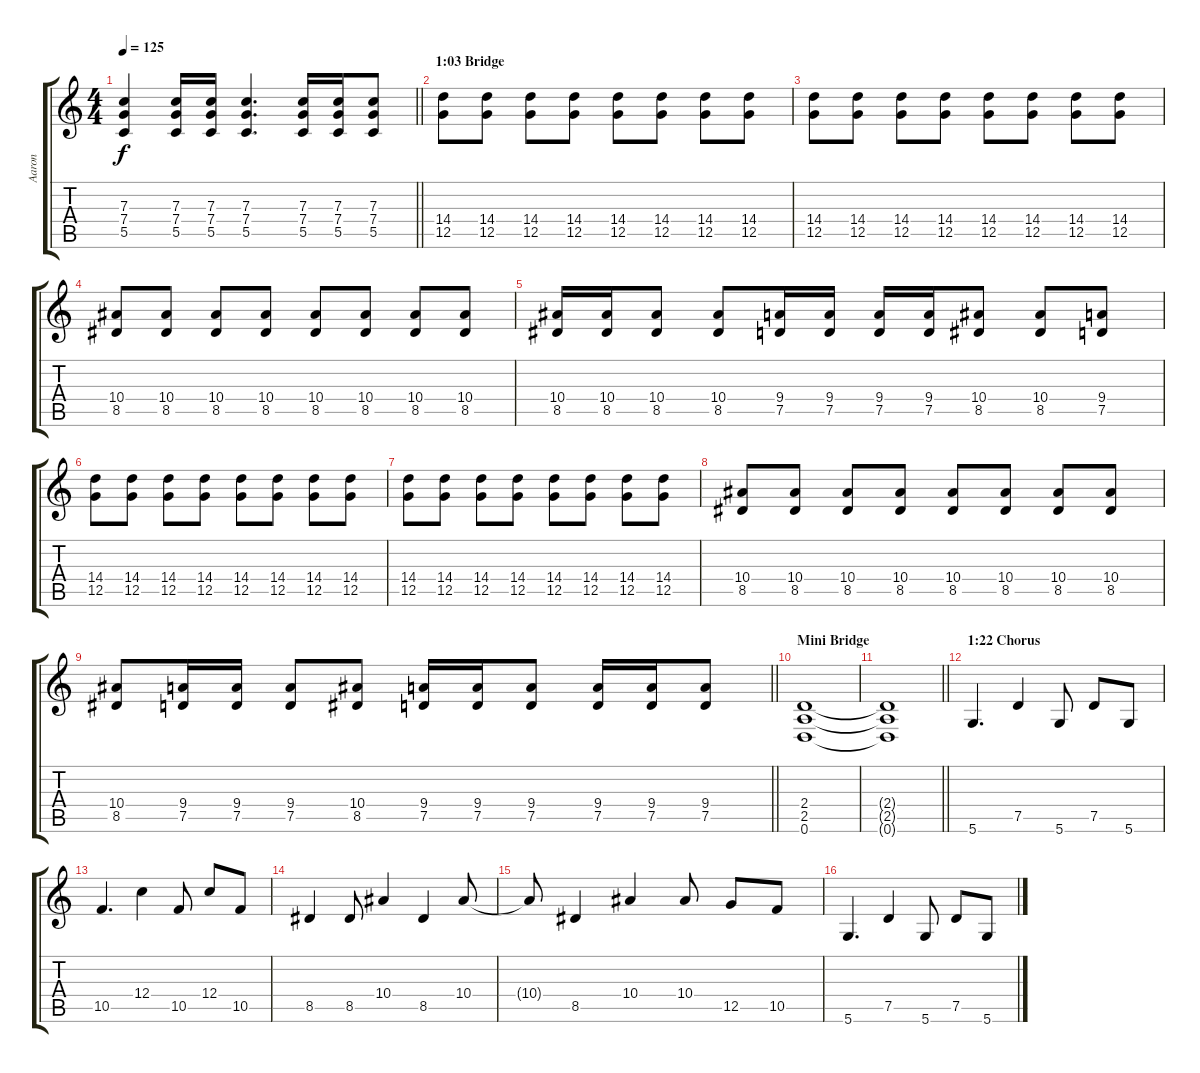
\track ("Aaron" "Aaron") {instrument distortionguitar}
\staff {score tabs}
\tuning (D4 A3 F3 C3 G2 D2) {hide}
\ts (4 4)
\tempo 125
\clef g2
\barLineRight lightlight
\ks c
(7.3{t} 7.4{t} 5.5{t}).4{dy f} (7.3 7.4 5.5).16 (7.3 7.4 5.5).16 (7.3 7.4 5.5).4{d} (7.3 7.4 5.5).16 (7.3 7.4 5.5).16 (7.3 7.4 5.5).8 |
\section ("" "1:03 Bridge")
(14.4 12.5).8 (14.4 12.5).8 (14.4 12.5).8 (14.4 12.5).8 (14.4 12.5).8 (14.4 12.5).8 (14.4 12.5).8 (14.4 12.5).8 |
(14.4 12.5).8 (14.4 12.5).8 (14.4 12.5).8 (14.4 12.5).8 (14.4 12.5).8 (14.4 12.5).8 (14.4 12.5).8 (14.4 12.5).8 |
(10.4 8.5).8 (10.4 8.5).8 (10.4 8.5).8 (10.4 8.5).8 (10.4 8.5).8 (10.4 8.5).8 (10.4 8.5).8 (10.4 8.5).8 |
(10.4 8.5).16 (10.4 8.5).16 (10.4 8.5).8 (10.4 8.5).8 (9.4 7.5).16 (9.4 7.5).16 (9.4 7.5).16 (9.4 7.5).16 (10.4 8.5).8 (10.4 8.5).8 (9.4 7.5).8 |
(14.4 12.5).8 (14.4 12.5).8 (14.4 12.5).8 (14.4 12.5).8 (14.4 12.5).8 (14.4 12.5).8 (14.4 12.5).8 (14.4 12.5).8 |
(14.4 12.5).8 (14.4 12.5).8 (14.4 12.5).8 (14.4 12.5).8 (14.4 12.5).8 (14.4 12.5).8 (14.4 12.5).8 (14.4 12.5).8 |
(10.4 8.5).8 (10.4 8.5).8 (10.4 8.5).8 (10.4 8.5).8 (10.4 8.5).8 (10.4 8.5).8 (10.4 8.5).8 (10.4 8.5).8 |
\barLineRight lightlight
(10.4 8.5).8 (9.4 7.5).16 (9.4 7.5).16 (9.4 7.5).8 (10.4 8.5).8 (9.4 7.5).16 (9.4 7.5).16 (9.4 7.5).8 (9.4 7.5).16 (9.4 7.5).16 (9.4 7.5).8 |
\section ("" "Mini Bridge")
(2.4 2.5 0.6).1 |
\barLineRight lightlight
(2.4{t} 2.5{t} 0.6{t}).1 |
\section ("" "1:22 Chorus")
5.6.4{d} 7.5.4 5.6.8 7.5.8 5.6.8 |
10.5.4{d} 12.4.4 10.5.8 12.4.8 10.5.8 |
8.5.4 8.5.8 10.4.4 8.5.4 10.4.8 |
10.4{t}.8 8.5.4 10.4.4 10.4.8 12.5.8 10.5.8 |
5.6.4{d} 7.5.4 5.6.8 7.5.8 5.6.8
